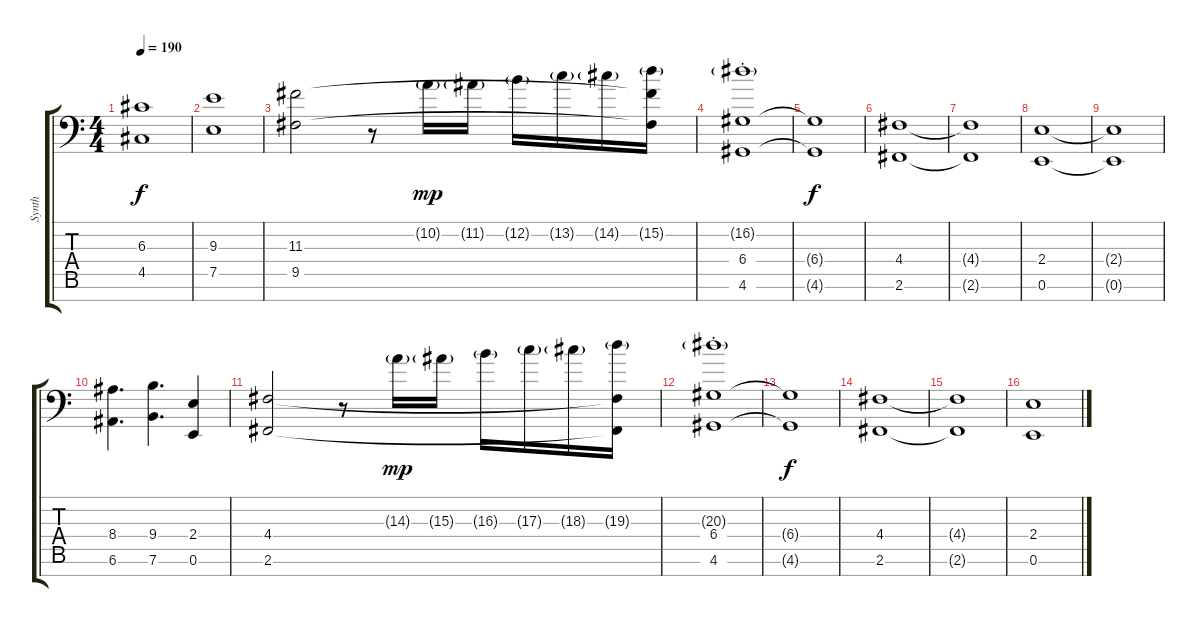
\track ("Synth" "Synth") {instrument choiraahs}
\staff {score tabs}
\tuning (E4 B3 G3 D3 A2 E2 A1) {hide}
\ts (4 4)
\tempo 190
\clef f4
\ks c
(6.3{t} 4.5{t}).1{dy f} |
(9.3 7.5).1 |
(11.3 9.5).2 r.8 10.2{g}.16{dy mp} 11.2{g}.16 12.2{g}.16 13.2{g}.16 14.2{g}.16 (15.2{g} 11.3{t} 9.5{t}).16 |
(16.2{g st} 6.4 4.6).1 |
(6.4{t} 4.6{t}).1{dy f} |
(4.4 2.6).1 |
(4.4{t} 2.6{t}).1 |
(2.4 0.6).1 |
(2.4{t} 0.6{t}).1 |
(8.4 6.6).4{d} (9.4 7.6).4{d} (2.4 0.6).4 |
(4.4 2.6).2 r.8 14.3{g}.16{dy mp} 15.3{g}.16 16.3{g}.16 17.3{g}.16 18.3{g}.16 (19.3{g} 4.4{t} 2.6{t}).16 |
(20.3{g st} 6.4 4.6).1 |
(6.4{t} 4.6{t}).1{dy f} |
(4.4 2.6).1 |
(4.4{t} 2.6{t}).1 |
(2.4 0.6).1
